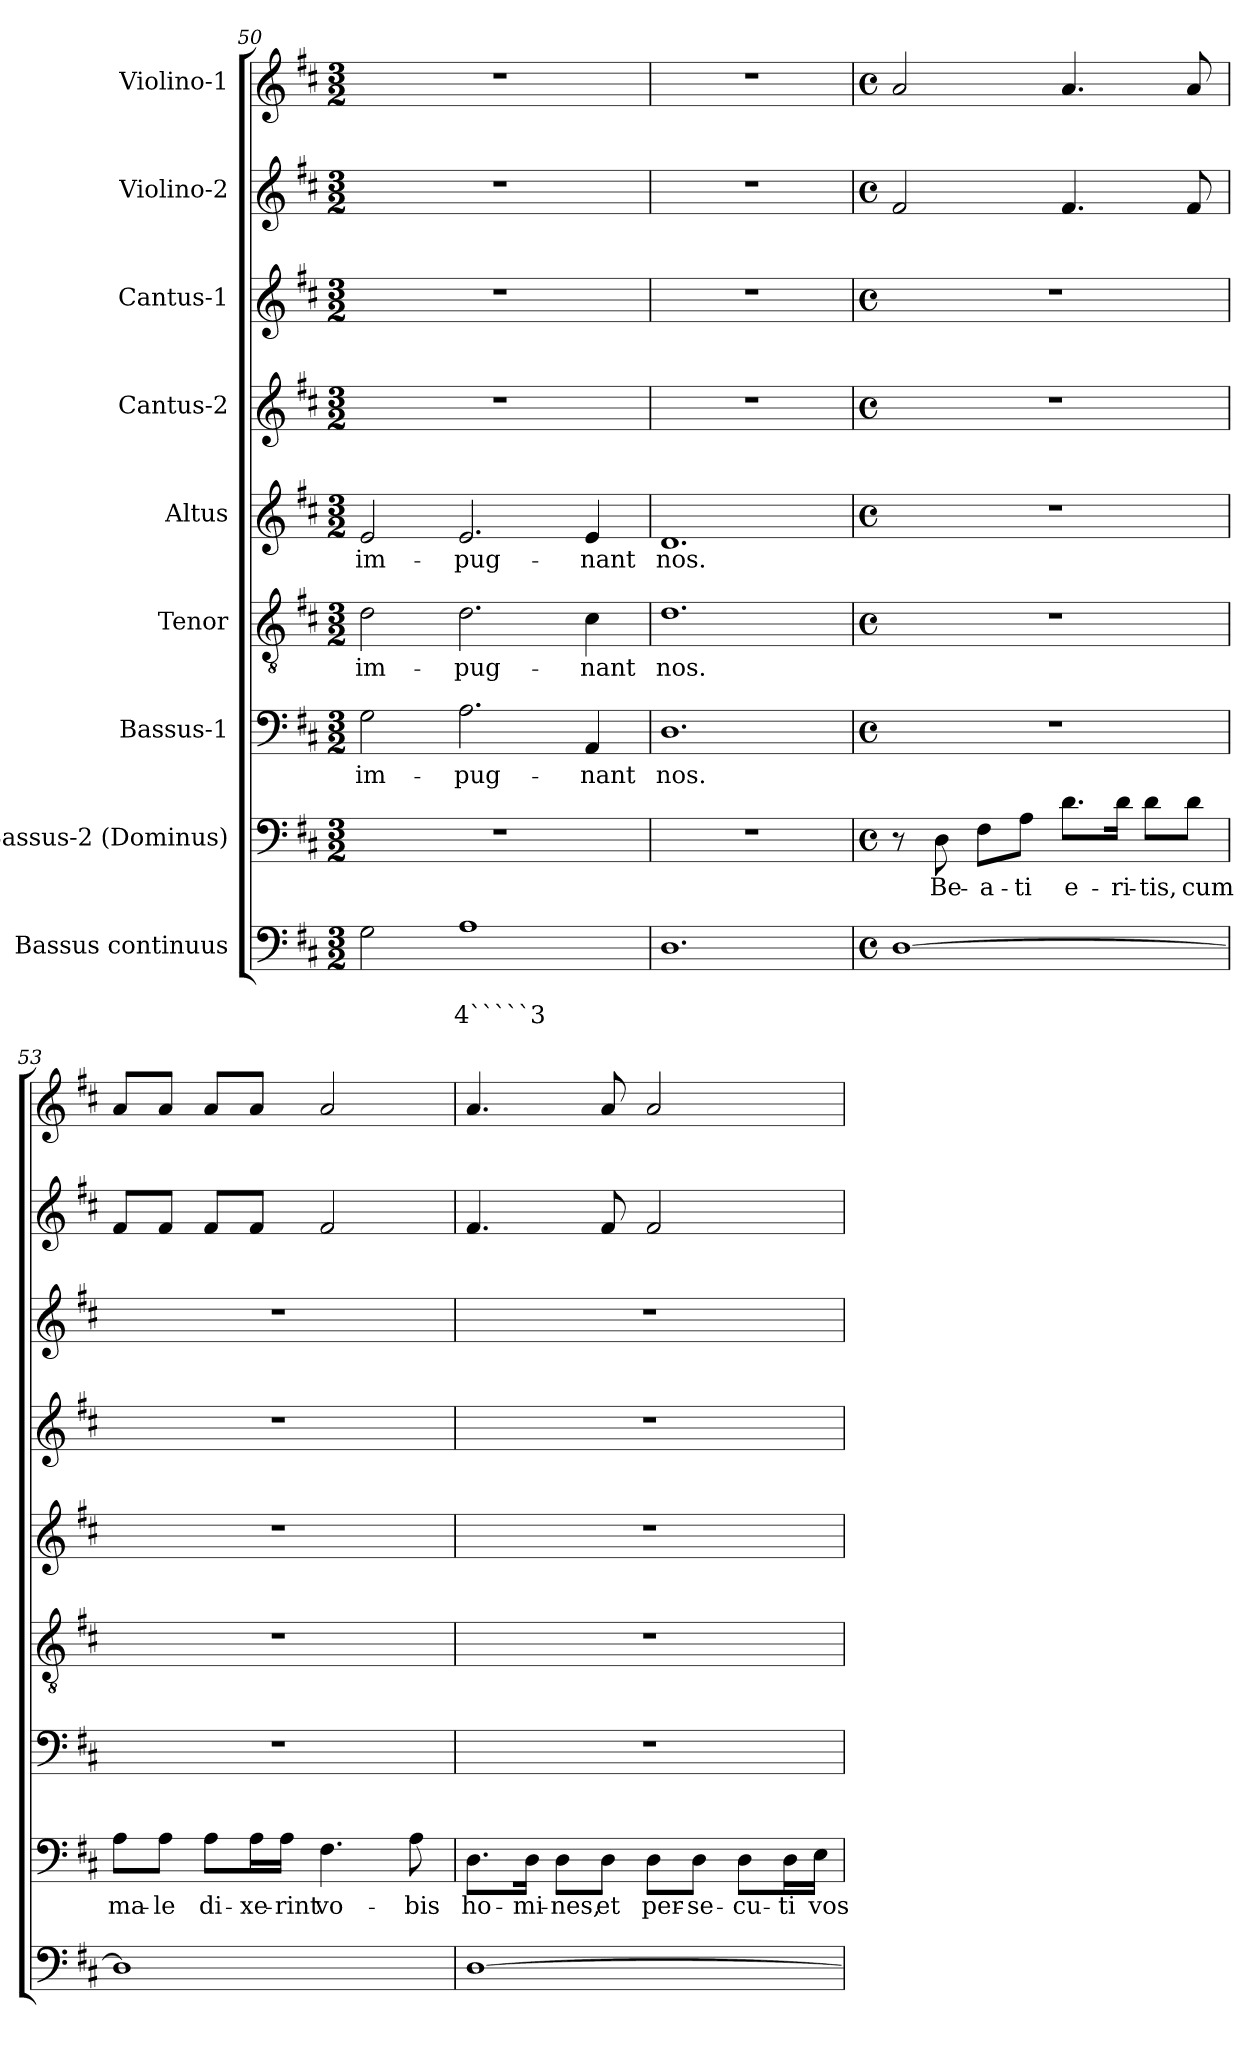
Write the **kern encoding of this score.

**kern	**text	**text	**kern	**text	**kern	**text	**kern	**text	**kern	**text	**kern	**kern	**kern	**kern
*part9	*part9	*part9	*part8	*part8	*part7	*part7	*part6	*part6	*part5	*part5	*part4	*part3	*part2	*part1
*staff9	*staff9	*staff9	*staff8	*staff8	*staff7	*staff7	*staff6	*staff6	*staff5	*staff5	*staff4	*staff3	*staff2	*staff1
*I"Bassus continuus	*	*	*I"Bassus-2 (Dominus)	*	*I"Bassus-1	*	*I"Tenor	*	*I"Altus	*	*I"Cantus-2	*I"Cantus-1	*I"Violino-2	*I"Violino-1
*clefF4	*	*	*clefF4	*	*clefF4	*	*clefGv2	*	*clefG2	*	*clefG2	*clefG2	*clefG2	*clefG2
*k[f#c#]	*	*	*k[f#c#]	*	*k[f#c#]	*	*k[f#c#]	*	*k[f#c#]	*	*k[f#c#]	*k[f#c#]	*k[f#c#]	*k[f#c#]
*D:	*	*	*D:	*	*D:	*	*D:	*	*D:	*	*D:	*D:	*D:	*D:
*M3/2	*	*	*M3/2	*	*M3/2	*	*M3/2	*	*M3/2	*	*M3/2	*M3/2	*M3/2	*M3/2
=50	=50	=50	=50	=50	=50	=50	=50	=50	=50	=50	=50	=50	=50	=50
!	!	!	!	!	!	!LO:LY:b	!	!LO:LY:b	!	!LO:LY:b	!	!	!	!
2G\	.	.	1.r	.	2G\	im-	2d\	im-	2e/	im-	1.r	1.r	1.r	1.r
!	!	!LO:LY:b	!	!	!	!LO:LY:b	!	!LO:LY:b	!	!LO:LY:b	!	!	!	!
1A	.	4`````3	.	.	2.A\	-pug-	2.d\	-pug-	2.e/	-pug-	.	.	.	.
!	!	!	!	!	!	!LO:LY:b	!	!LO:LY:b	!	!LO:LY:b	!	!	!	!
.	.	.	.	.	4AA/	-nant	4c#\	-nant	4e/	-nant	.	.	.	.
=51	=51	=51	=51	=51	=51	=51	=51	=51	=51	=51	=51	=51	=51	=51
!	!	!	!	!	!	!LO:LY:b	!	!LO:LY:b	!	!LO:LY:b	!	!	!	!
1.D	.	.	1.r	.	1.D	nos.	1.d	nos.	1.d	nos.	1.r	1.r	1.r	1.r
!!LO:PB:g=z
=52	=52	=52	=52	=52	=52	=52	=52	=52	=52	=52	=52	=52	=52	=52
*M4/4	*	*	*M4/4	*	*M4/4	*	*M4/4	*	*M4/4	*	*M4/4	*M4/4	*M4/4	*M4/4
*met(c)	*	*	*met(c)	*	*met(c)	*	*met(c)	*	*met(c)	*	*met(c)	*met(c)	*met(c)	*met(c)
[1D	.	.	8r	.	1r	.	1r	.	1r	.	1r	1r	2f#/	2a/
!	!	!	!	!LO:LY:b	!	!	!	!	!	!	!	!	!	!
.	.	.	8D\	Be-	.	.	.	.	.	.	.	.	.	.
!	!	!	!	!LO:LY:b	!	!	!	!	!	!	!	!	!	!
.	.	.	8F#\L	-a-	.	.	.	.	.	.	.	.	.	.
!	!	!	!	!LO:LY:b	!	!	!	!	!	!	!	!	!	!
.	.	.	8A\J	-ti	.	.	.	.	.	.	.	.	.	.
!	!	!	!	!LO:LY:b	!	!	!	!	!	!	!	!	!	!
.	.	.	8.d\L	e-	.	.	.	.	.	.	.	.	4.f#/	4.a/
!	!	!	!	!LO:LY:b	!	!	!	!	!	!	!	!	!	!
.	.	.	16d\Jk	-ri-	.	.	.	.	.	.	.	.	.	.
!	!	!	!	!LO:LY:b	!	!	!	!	!	!	!	!	!	!
.	.	.	8d\L	-tis,	.	.	.	.	.	.	.	.	.	.
!	!	!	!	!LO:LY:b	!	!	!	!	!	!	!	!	!	!
.	.	.	8d\J	cum	.	.	.	.	.	.	.	.	8f#/	8a/
=53	=53	=53	=53	=53	=53	=53	=53	=53	=53	=53	=53	=53	=53	=53
!	!	!	!	!LO:LY:b	!	!	!	!	!	!	!	!	!	!
1D]	.	.	8A\L	ma-	1r	.	1r	.	1r	.	1r	1r	8f#/L	8a/L
!	!	!	!	!LO:LY:b	!	!	!	!	!	!	!	!	!	!
.	.	.	8A\J	-le	.	.	.	.	.	.	.	.	8f#/J	8a/J
!	!	!	!	!LO:LY:b	!	!	!	!	!	!	!	!	!	!
.	.	.	8A\L	di-	.	.	.	.	.	.	.	.	8f#/L	8a/L
!	!	!	!	!LO:LY:b	!	!	!	!	!	!	!	!	!	!
.	.	.	16A\L	-xe-	.	.	.	.	.	.	.	.	8f#/J	8a/J
!	!	!	!	!LO:LY:b	!	!	!	!	!	!	!	!	!	!
.	.	.	16A\JJ	-rint	.	.	.	.	.	.	.	.	.	.
!	!	!	!	!LO:LY:b	!	!	!	!	!	!	!	!	!	!
.	.	.	4.F#\	vo-	.	.	.	.	.	.	.	.	2f#/	2a/
!	!	!	!	!LO:LY:b	!	!	!	!	!	!	!	!	!	!
.	.	.	8A\	-bis	.	.	.	.	.	.	.	.	.	.
=54	=54	=54	=54	=54	=54	=54	=54	=54	=54	=54	=54	=54	=54	=54
!	!	!	!	!LO:LY:b	!	!	!	!	!	!	!	!	!	!
[1D	.	.	8.D\L	ho-	1r	.	1r	.	1r	.	1r	1r	4.f#/	4.a/
!	!	!	!	!LO:LY:b	!	!	!	!	!	!	!	!	!	!
.	.	.	16D\Jk	-mi-	.	.	.	.	.	.	.	.	.	.
!	!	!	!	!LO:LY:b	!	!	!	!	!	!	!	!	!	!
.	.	.	8D\L	-nes,	.	.	.	.	.	.	.	.	.	.
!	!	!	!	!LO:LY:b	!	!	!	!	!	!	!	!	!	!
.	.	.	8D\J	et	.	.	.	.	.	.	.	.	8f#/	8a/
!	!	!	!	!LO:LY:b	!	!	!	!	!	!	!	!	!	!
.	.	.	8D\L	per-	.	.	.	.	.	.	.	.	2f#/	2a/
!	!	!	!	!LO:LY:b	!	!	!	!	!	!	!	!	!	!
.	.	.	8D\J	-se-	.	.	.	.	.	.	.	.	.	.
!	!	!	!	!LO:LY:b	!	!	!	!	!	!	!	!	!	!
.	.	.	8D\L	-cu-	.	.	.	.	.	.	.	.	.	.
!	!	!	!	!LO:LY:b	!	!	!	!	!	!	!	!	!	!
.	.	.	16D\L	-ti	.	.	.	.	.	.	.	.	.	.
!	!	!	!	!LO:LY:b	!	!	!	!	!	!	!	!	!	!
.	.	.	16E\JJ	vos	.	.	.	.	.	.	.	.	.	.
=	=	=	=	=	=	=	=	=	=	=	=	=	=	=
*-	*-	*-	*-	*-	*-	*-	*-	*-	*-	*-	*-	*-	*-	*-
